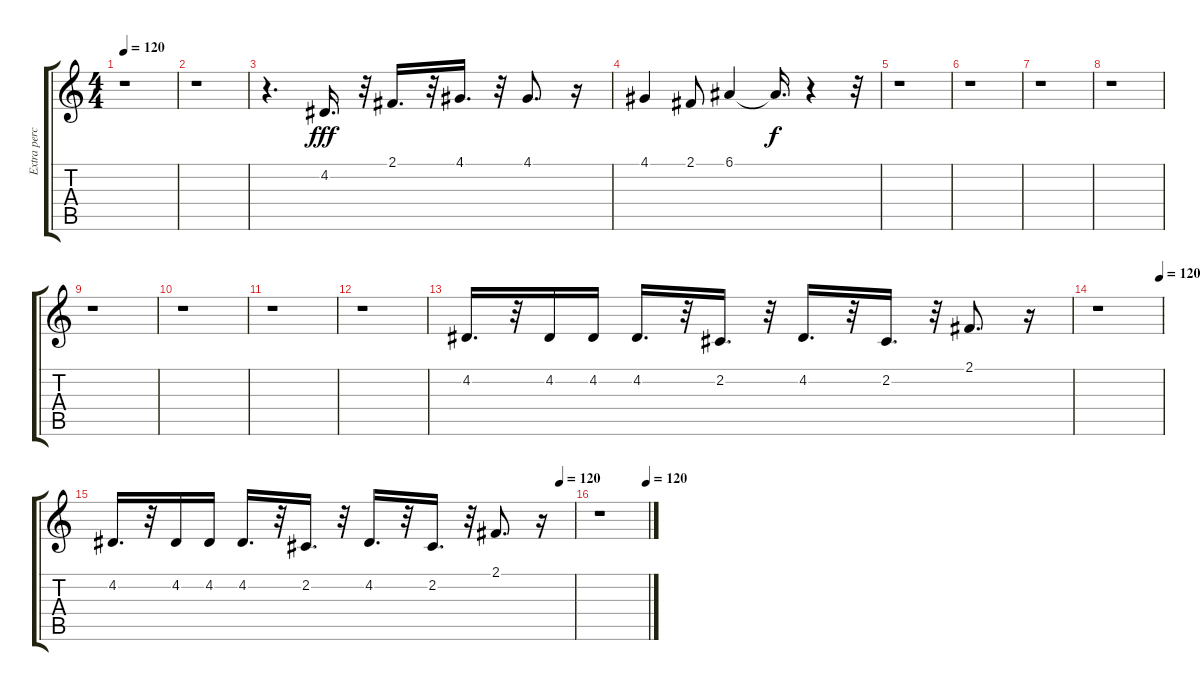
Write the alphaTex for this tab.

\track ("Extra percusion" "Extra perc") {instrument woodblock}
\staff {score tabs}
\tuning (E4 B3 G3 D3 A2 E2) {hide}
\ts (4 4)
\tempo 120
\clef g2
\ks c
r.1{dy fff} |
r.1 |
r.4{d} 4.2.16{d} r.32 2.1.16{d} r.32 4.1.16{d} r.32 4.1.8{d} r.16 |
4.1.4 2.1.8 6.1.4 6.1{t}.16{d dy f} r.4 r.32 |
r.1 |
r.1 |
r.1 |
r.1 |
r.1 |
r.1 |
r.1 |
r.1 |
4.2.16{d} r.32 4.2.16 4.2.16 4.2.16{d} r.32 2.2.16{d} r.32 4.2.16{d} r.32 2.2.16{d} r.32 2.1.8{d} r.16 |
\tempo (120 0.96875)
r.1 |
\tempo (120 0.96875)
4.2.16{d} r.32 4.2.16 4.2.16 4.2.16{d} r.32 2.2.16{d} r.32 4.2.16{d} r.32 2.2.16{d} r.32 2.1.8{d} r.16 |
\tempo (120 0.96875)
r.1
